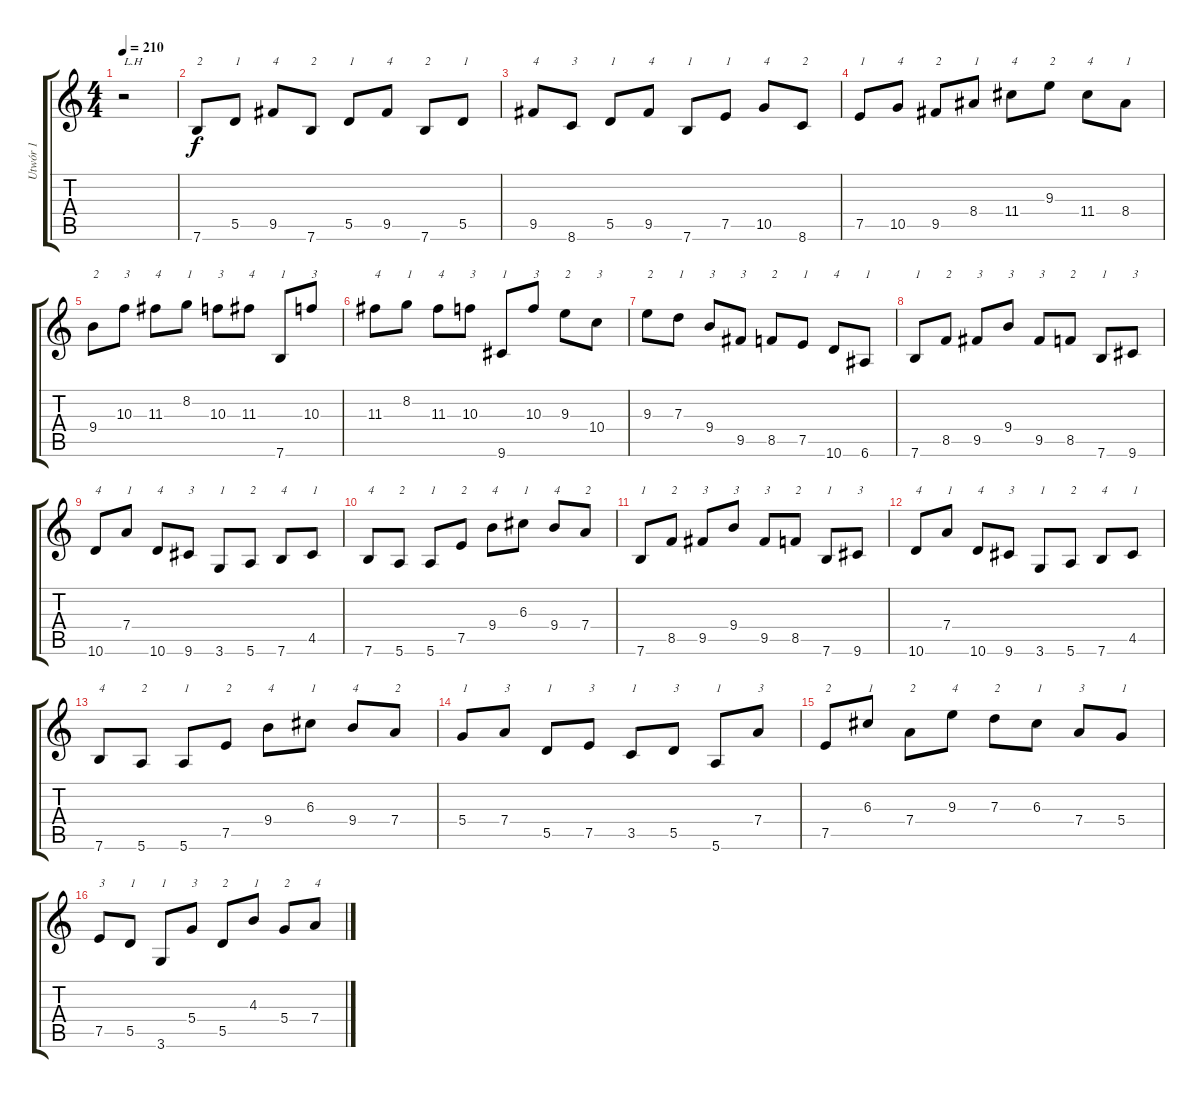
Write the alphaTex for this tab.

\track ("Utwór 1" "Utwór 1") {instrument distortionguitar}
\staff {score tabs}
\tuning (E4 B3 G3 D3 A2 E2) {hide}
\ts (4 4)
\tempo 210
\clef g2
\ks c
r.2{txt "L.H" dy f instrument distortionguitar} |
7.6.8{txt "2"} 5.5.8{txt "1"} 9.5.8{txt "4"} 7.6.8{txt "2"} 5.5.8{txt "1"} 9.5.8{txt "4"} 7.6.8{txt "2"} 5.5.8{txt "1"} |
9.5.8{txt "4"} 8.6.8{txt "3"} 5.5.8{txt "1"} 9.5.8{txt "4"} 7.6.8{txt "1"} 7.5.8{txt "1"} 10.5.8{txt "4"} 8.6.8{txt "2"} |
7.5.8{txt "1"} 10.5.8{txt "4"} 9.5.8{txt "2"} 8.4.8{txt "1"} 11.4.8{txt "4"} 9.3.8{txt "2"} 11.4.8{txt "4"} 8.4.8{txt "1"} |
9.4.8{txt "2"} 10.3.8{txt "3"} 11.3.8{txt "4"} 8.2.8{txt "1"} 10.3.8{txt "3"} 11.3.8{txt "4"} 7.6.8{txt "1"} 10.3.8{txt "3"} |
11.3.8{txt "4"} 8.2.8{txt "1"} 11.3.8{txt "4"} 10.3.8{txt "3"} 9.6.8{txt "1"} 10.3.8{txt "3"} 9.3.8{txt "2"} 10.4.8{txt "3"} |
9.3.8{txt "2"} 7.3.8{txt "1"} 9.4.8{txt "3"} 9.5.8{txt "3"} 8.5.8{txt "2"} 7.5.8{txt "1"} 10.6.8{txt "4"} 6.6.8{txt "1"} |
7.6.8{txt "1"} 8.5.8{txt "2"} 9.5.8{txt "3"} 9.4.8{txt "3"} 9.5.8{txt "3"} 8.5.8{txt "2"} 7.6.8{txt "1"} 9.6.8{txt "3"} |
10.6.8{txt "4"} 7.4.8{txt "1"} 10.6.8{txt "4"} 9.6.8{txt "3"} 3.6.8{txt "1"} 5.6.8{txt "2"} 7.6.8{txt "4"} 4.5.8{txt "1"} |
7.6.8{txt "4"} 5.6.8{txt "2"} 5.6.8{txt "1"} 7.5.8{txt "2"} 9.4.8{txt "4"} 6.3.8{txt "1"} 9.4.8{txt "4"} 7.4.8{txt "2"} |
7.6.8{txt "1"} 8.5.8{txt "2"} 9.5.8{txt "3"} 9.4.8{txt "3"} 9.5.8{txt "3"} 8.5.8{txt "2"} 7.6.8{txt "1"} 9.6.8{txt "3"} |
10.6.8{txt "4"} 7.4.8{txt "1"} 10.6.8{txt "4"} 9.6.8{txt "3"} 3.6.8{txt "1"} 5.6.8{txt "2"} 7.6.8{txt "4"} 4.5.8{txt "1"} |
7.6.8{txt "4"} 5.6.8{txt "2"} 5.6.8{txt "1"} 7.5.8{txt "2"} 9.4.8{txt "4"} 6.3.8{txt "1"} 9.4.8{txt "4"} 7.4.8{txt "2"} |
5.4.8{txt "1"} 7.4.8{txt "3"} 5.5.8{txt "1"} 7.5.8{txt "3"} 3.5.8{txt "1"} 5.5.8{txt "3"} 5.6.8{txt "1"} 7.4.8{txt "3"} |
7.5.8{txt "2"} 6.3.8{txt "1"} 7.4.8{txt "2"} 9.3.8{txt "4"} 7.3.8{txt "2"} 6.3.8{txt "1"} 7.4.8{txt "3"} 5.4.8{txt "1"} |
7.5.8{txt "3"} 5.5.8{txt "1"} 3.6.8{txt "1"} 5.4.8{txt "3"} 5.5.8{txt "2"} 4.3.8{txt "1"} 5.4.8{txt "2"} 7.4.8{txt "4"}
